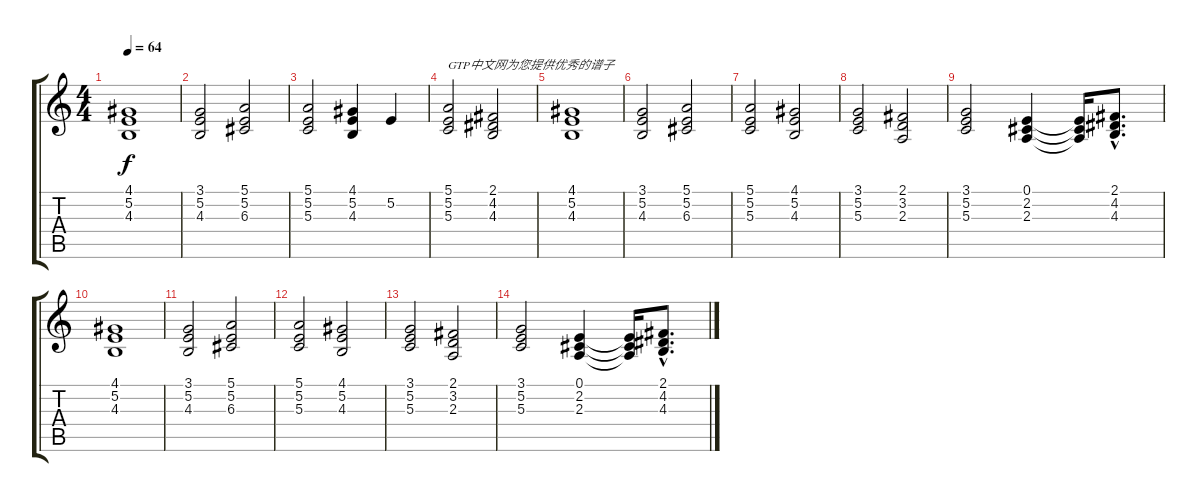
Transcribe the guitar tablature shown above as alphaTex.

\track "" {instrument stringensemble1}
\staff {score tabs}
\tuning (E4 B3 G3 D3 A2 E2) {hide}
\ts (4 4)
\tempo 64
\clef g2
\ks c
(4.1 5.2 4.3).1{dy f instrument stringensemble1} |
(3.1 5.2 4.3).2 (5.1 5.2 6.3).2 |
(5.1 5.2 5.3).2 (4.1 5.2 4.3).4 5.2.4 |
(5.1 5.2 5.3).2{txt "GTP中文网为您提供优秀的谱子"} (2.1 4.2 4.3).2 |
(4.1 5.2 4.3).1 |
(3.1 5.2 4.3).2 (5.1 5.2 6.3).2 |
(5.1 5.2 5.3).2 (4.1 5.2 4.3).2 |
(3.1 5.2 5.3).2 (2.1 3.2 2.3).2 |
(3.1 5.2 5.3).2 (0.1 2.2 2.3).4 (0.1{t} 2.2{t} 2.3{t}).16 (2.1{hac} 4.2{hac} 4.3{hac}).8{d} |
(4.1 5.2 4.3).1 |
(3.1 5.2 4.3).2 (5.1 5.2 6.3).2 |
(5.1 5.2 5.3).2 (4.1 5.2 4.3).2 |
(3.1 5.2 5.3).2 (2.1 3.2 2.3).2 |
(3.1 5.2 5.3).2 (0.1 2.2 2.3).4 (0.1{t} 2.2{t} 2.3{t}).16 (2.1{hac} 4.2{hac} 4.3{hac}).8{d}
